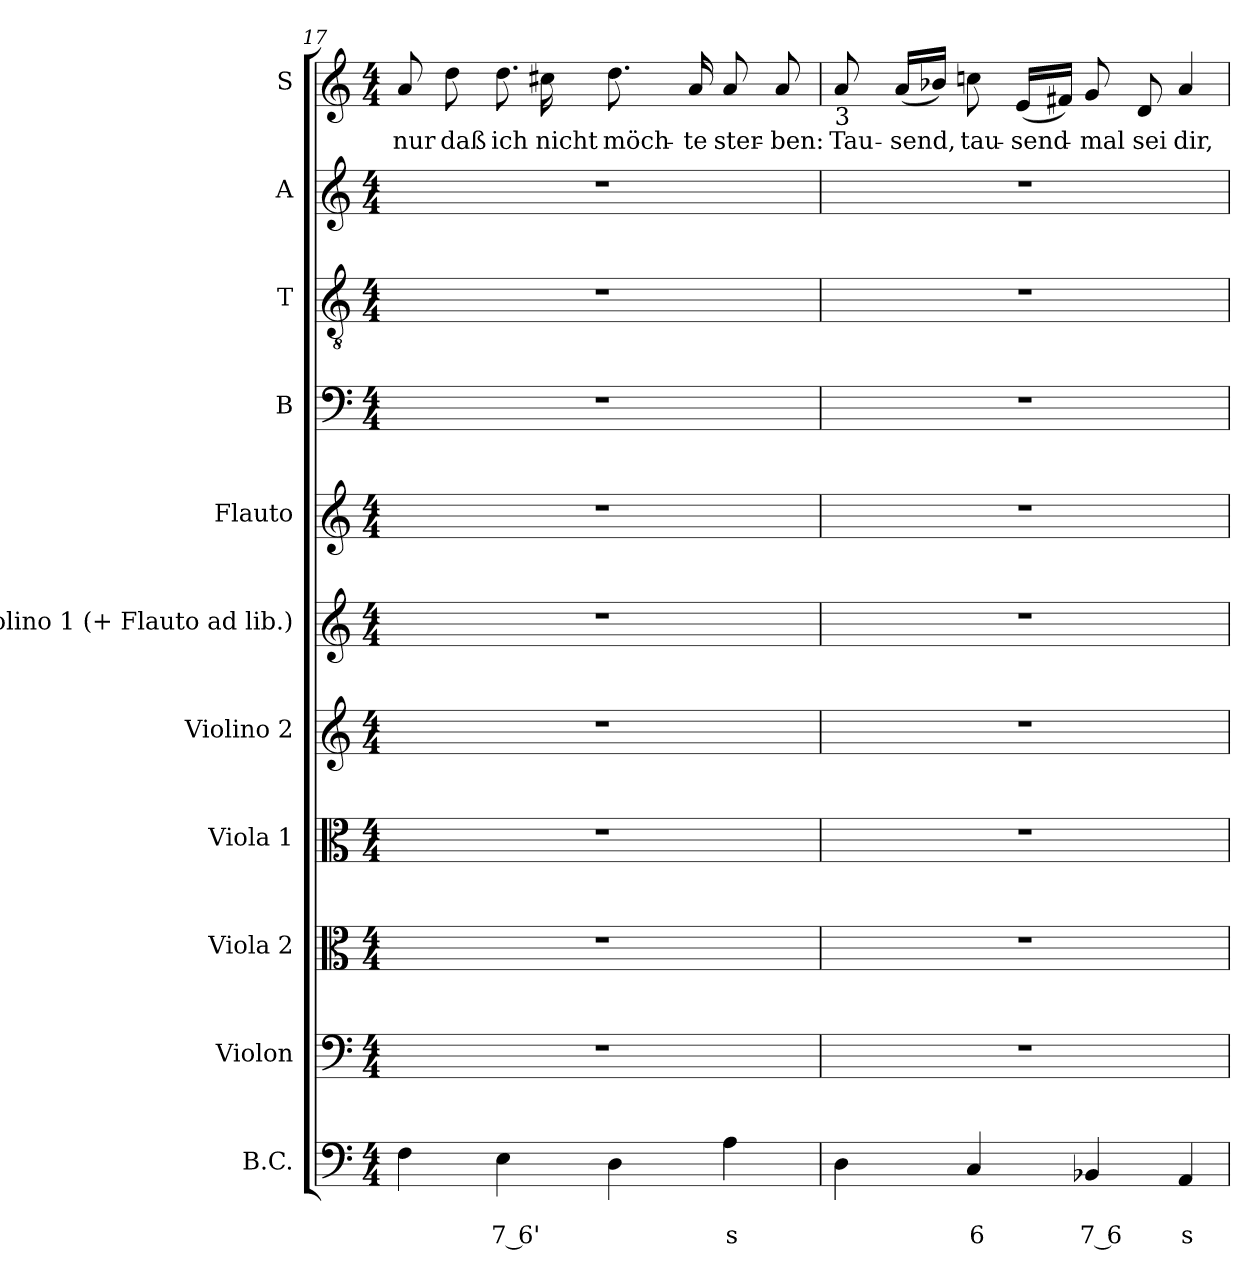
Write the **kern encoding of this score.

**kern	**text	**text	**kern	**kern	**kern	**kern	**kern	**kern	**kern	**kern	**kern	**kern	**text
*part11	*part11	*part11	*part10	*part9	*part8	*part7	*part6	*part5	*part4	*part3	*part2	*part1	*part1
*staff11	*staff11	*staff11	*staff10	*staff9	*staff8	*staff7	*staff6	*staff5	*staff4	*staff3	*staff2	*staff1	*staff1
*I"B.C.	*	*	*I"Violon	*I"Viola 2	*I"Viola 1	*I"Violino 2	*I"Violino 1 (+ Flauto ad lib.)	*I"Flauto	*I"B	*I"T	*I"A	*I"S	*
*I'B.C.	*	*	*I'Vn	*I'Va2	*I'Va1	*I'Vn2	*I'Vn1	*I'Fl.	*I'B	*I'T	*I'A	*I'S	*
*clefF4	*	*	*clefF4	*clefC3	*clefC3	*clefG2	*clefG2	*clefG2	*clefF4	*clefGv2	*clefG2	*clefG2	*
*	*	*	*	*	*	*	*	*	*	*ITrd7c12	*	*	*
*k[]	*	*	*k[]	*k[]	*k[]	*k[]	*k[]	*k[]	*k[]	*k[]	*k[]	*k[]	*
*C:	*	*	*C:	*C:	*C:	*C:	*C:	*C:	*C:	*C:	*C:	*C:	*
*M4/4	*	*	*M4/4	*M4/4	*M4/4	*M4/4	*M4/4	*M4/4	*M4/4	*M4/4	*M4/4	*M4/4	*
=17	=17	=17	=17	=17	=17	=17	=17	=17	=17	=17	=17	=17	=17
!	!	!	!	!	!	!	!	!	!	!	!	!	!LO:LY:b
4F\	.	.	1r	1r	1r	1r	1r	1r	1r	1r	1r	8a/	nur
!	!	!	!	!	!	!	!	!	!	!	!	!	!LO:LY:b
.	.	.	.	.	.	.	.	.	.	.	.	8dd\	daß
!	!	!LO:LY:b	!	!	!	!	!	!	!	!	!	!	!
!	!	!	!	!	!	!	!	!	!	!	!	!	!LO:LY:b
4E\	.	7 6'	.	.	.	.	.	.	.	.	.	8.dd\	ich
!	!	!	!	!	!	!	!	!	!	!	!	!	!LO:LY:b
.	.	.	.	.	.	.	.	.	.	.	.	16cc#X\	nicht
!	!	!	!	!	!	!	!	!	!	!	!	!	!LO:LY:b
4D\	.	.	.	.	.	.	.	.	.	.	.	8.dd\	möch-
!	!	!	!	!	!	!	!	!	!	!	!	!	!LO:LY:b
.	.	.	.	.	.	.	.	.	.	.	.	16a/	-te
!	!	!LO:LY:b	!	!	!	!	!	!	!	!	!	!	!
!	!	!	!	!	!	!	!	!	!	!	!	!	!LO:LY:b
4A\	.	s	.	.	.	.	.	.	.	.	.	8a/	ster-
!	!	!	!	!	!	!	!	!	!	!	!	!	!LO:LY:b
.	.	.	.	.	.	.	.	.	.	.	.	8a/	-ben:
=18	=18	=18	=18	=18	=18	=18	=18	=18	=18	=18	=18	=18	=18
!	!	!	!	!	!	!	!	!	!	!	!	!LO:TX:b:t=3	!
!	!	!	!	!	!	!	!	!	!	!	!	!	!LO:LY:b
4D\	.	.	1r	1r	1r	1r	1r	1r	1r	1r	1r	8a/	Tau-
!	!	!	!	!	!	!	!	!	!	!	!	!	!LO:LY:b
.	.	.	.	.	.	.	.	.	.	.	.	(<16a/LL	-send,
.	.	.	.	.	.	.	.	.	.	.	.	16b-X/JJ)	.
!	!	!LO:LY:b	!	!	!	!	!	!	!	!	!	!	!
!	!	!	!	!	!	!	!	!	!	!	!	!	!LO:LY:b
4C/	.	6	.	.	.	.	.	.	.	.	.	8ccn\	tau-
!	!	!	!	!	!	!	!	!	!	!	!	!	!LO:LY:b
.	.	.	.	.	.	.	.	.	.	.	.	(<16e/LL	-send-
.	.	.	.	.	.	.	.	.	.	.	.	16f#X/JJ)	.
!	!	!LO:LY:b	!	!	!	!	!	!	!	!	!	!	!
!	!	!	!	!	!	!	!	!	!	!	!	!	!LO:LY:b
4BB-X/	.	7 6	.	.	.	.	.	.	.	.	.	8g/	-mal
!	!	!	!	!	!	!	!	!	!	!	!	!	!LO:LY:b
.	.	.	.	.	.	.	.	.	.	.	.	8d/	sei
!	!	!LO:LY:b	!	!	!	!	!	!	!	!	!	!	!
!	!	!	!	!	!	!	!	!	!	!	!	!	!LO:LY:b
4AA/	.	s	.	.	.	.	.	.	.	.	.	4a/	dir,
=	=	=	=	=	=	=	=	=	=	=	=	=	=
*-	*-	*-	*-	*-	*-	*-	*-	*-	*-	*-	*-	*-	*-
